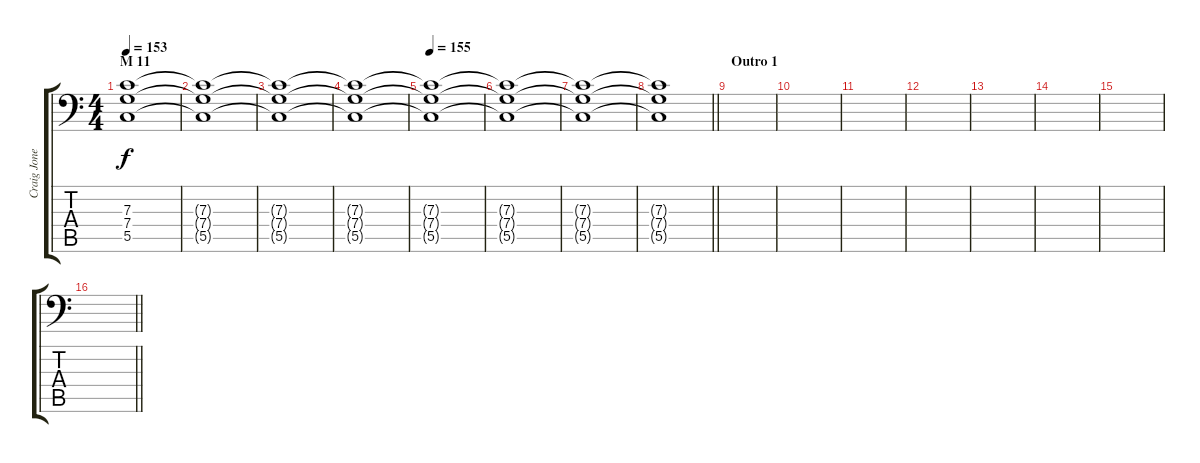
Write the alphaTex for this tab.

\track ("Craig Jones" "Craig Jone") {instrument lead2sawtooth}
\staff {score tabs}
\tuning (D5 A3 F3 C3 G2 C1) {hide}
\ts (4 4)
\section ("" "M 11")
\tempo 153
\clef f4
\ks c
(7.3 7.4 5.5).1{dy f} |
(7.3{t} 7.4{t} 5.5{t}).1 |
(7.3{t} 7.4{t} 5.5{t}).1 |
(7.3{t} 7.4{t} 5.5{t}).1 |
\tempo 155
(7.3{t} 7.4{t} 5.5{t}).1 |
(7.3{t} 7.4{t} 5.5{t}).1 |
(7.3{t} 7.4{t} 5.5{t}).1 |
\barLineRight lightlight
(7.3{t} 7.4{t} 5.5{t}).1 |
\section ("" "Outro 1")
|
|
|
|
|
|
|
\barLineRight lightlight
